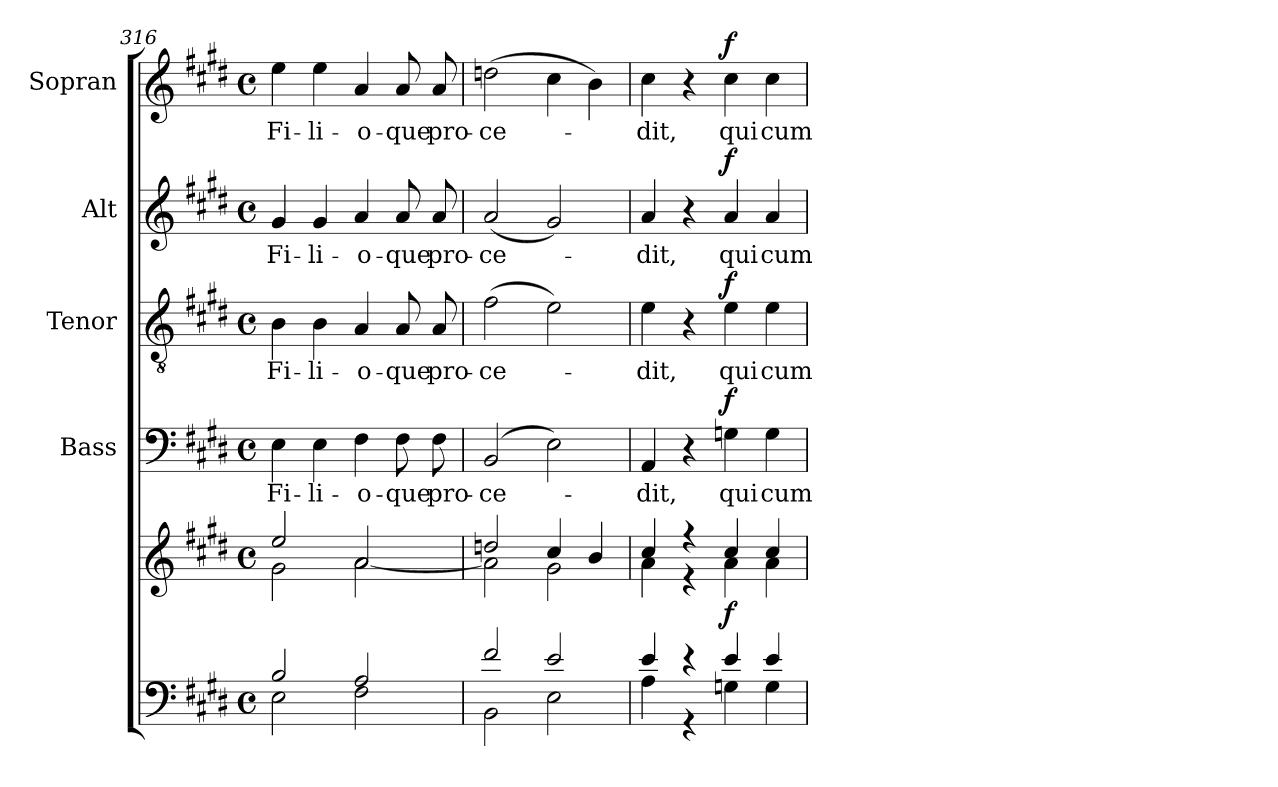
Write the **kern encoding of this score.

**kern	**kern	**dynam	**kern	**text	**dynam	**kern	**text	**dynam	**kern	**text	**dynam	**kern	**text	**dynam
*part5	*part5	*part5	*part4	*part4	*part4	*part3	*part3	*part3	*part2	*part2	*part2	*part1	*part1	*part1
*staff6	*staff5	*staff5/6	*staff4	*staff4	*staff4	*staff3	*staff3	*staff3	*staff2	*staff2	*staff2	*staff1	*staff1	*staff1
*	*	*	*I"Bass	*	*	*I"Tenor	*	*	*I"Alt	*	*	*I"Sopran	*	*
*	*	*	*I'B.	*	*	*I'T.	*	*	*I'A.	*	*	*I'S.	*	*
*clefF4	*clefG2	*	*clefF4	*	*	*clefGv2	*	*	*clefG2	*	*	*clefG2	*	*
*k[f#c#g#d#]	*k[f#c#g#d#]	*	*k[f#c#g#d#]	*	*	*k[f#c#g#d#]	*	*	*k[f#c#g#d#]	*	*	*k[f#c#g#d#]	*	*
*E:	*E:	*	*E:	*	*	*E:	*	*	*E:	*	*	*E:	*	*
*M4/4	*M4/4	*	*M4/4	*	*	*M4/4	*	*	*M4/4	*	*	*M4/4	*	*
*met(c)	*met(c)	*	*met(c)	*	*	*met(c)	*	*	*met(c)	*	*	*met(c)	*	*
=316	=316	=316	=316	=316	=316	=316	=316	=316	=316	=316	=316	=316	=316	=316
*^	*^	*	*	*	*	*	*	*	*	*	*	*	*	*
!	!	!	!	!	!	!LO:LY:b	!	!	!LO:LY:b	!	!	!LO:LY:b	!	!	!LO:LY:b	!
2B/	2E\	2ee/	2g#\	.	4E\	Fi-	.	4B\	Fi-	.	4g#/	Fi-	.	4ee\	Fi-	.
!	!	!	!	!	!	!LO:LY:b	!	!	!LO:LY:b	!	!	!LO:LY:b	!	!	!LO:LY:b	!
.	.	.	.	.	4E\	-li-	.	4B\	-li-	.	4g#/	-li-	.	4ee\	-li-	.
!	!	!	!	!	!	!LO:LY:b	!	!	!LO:LY:b	!	!	!LO:LY:b	!	!	!LO:LY:b	!
2A/	2F#\	2a/	[<2a\	.	4F#\	-o-	.	4A/	-o-	.	4a/	-o-	.	4a/	-o-	.
!	!	!	!	!	!	!LO:LY:b	!	!	!LO:LY:b	!	!	!LO:LY:b	!	!	!LO:LY:b	!
.	.	.	.	.	8F#\	-que	.	8A/	-que	.	8a/	-que	.	8a/	-que	.
!	!	!	!	!	!	!LO:LY:b	!	!	!LO:LY:b	!	!	!LO:LY:b	!	!	!LO:LY:b	!
.	.	.	.	.	8F#\	pro-	.	8A/	pro-	.	8a/	pro-	.	8a/	pro-	.
=317	=317	=317	=317	=317	=317	=317	=317	=317	=317	=317	=317	=317	=317	=317	=317	=317
!	!	!	!	!	!	!LO:LY:b	!	!	!LO:LY:b	!	!	!LO:LY:b	!	!	!LO:LY:b	!
2f#/	2BB\	2ddn/	2a\]	.	(2BB/	-ce-	.	(>2f#\	-ce-	.	(<2a/	-ce-	.	(>2ddn\	-ce-	.
2e/	2E\	4cc#/	2g#\	.	2E\)	.	.	2e\)	.	.	2g#/)	.	.	4cc#\	.	.
.	.	4b/	.	.	.	.	.	.	.	.	.	.	.	4b\)	.	.
=318	=318	=318	=318	=318	=318	=318	=318	=318	=318	=318	=318	=318	=318	=318	=318	=318
!	!	!	!	!	!	!LO:LY:b	!	!	!LO:LY:b	!	!	!LO:LY:b	!	!	!LO:LY:b	!
4e/	4A\	4cc#/	4a\	.	4AA/	-dit,	.	4e\	-dit,	.	4a/	-dit,	.	4cc#\	-dit,	.
4r	4r	4r	4r	.	4r	.	.	4r	.	.	4r	.	.	4r	.	.
!	!	!	!	!LO:DY:b	!	!LO:LY:b	!LO:DY:a	!	!LO:LY:b	!LO:DY:a	!	!LO:LY:b	!LO:DY:a	!	!LO:LY:b	!LO:DY:a
4e/	4Gn\	4cc#/	4a\	f	4Gn\	qui	f	4e\	qui	f	4a/	qui	f	4cc#\	qui	f
!	!	!	!	!	!	!LO:LY:b	!	!	!LO:LY:b	!	!	!LO:LY:b	!	!	!LO:LY:b	!
4e/	4G\	4cc#/	4a\	.	4G\	cum	.	4e\	cum	.	4a/	cum	.	4cc#\	cum	.
*v	*v	*	*	*	*	*	*	*	*	*	*	*	*	*	*	*
*	*v	*v	*	*	*	*	*	*	*	*	*	*	*	*	*
=	=	=	=	=	=	=	=	=	=	=	=	=	=	=
*-	*-	*-	*-	*-	*-	*-	*-	*-	*-	*-	*-	*-	*-	*-
